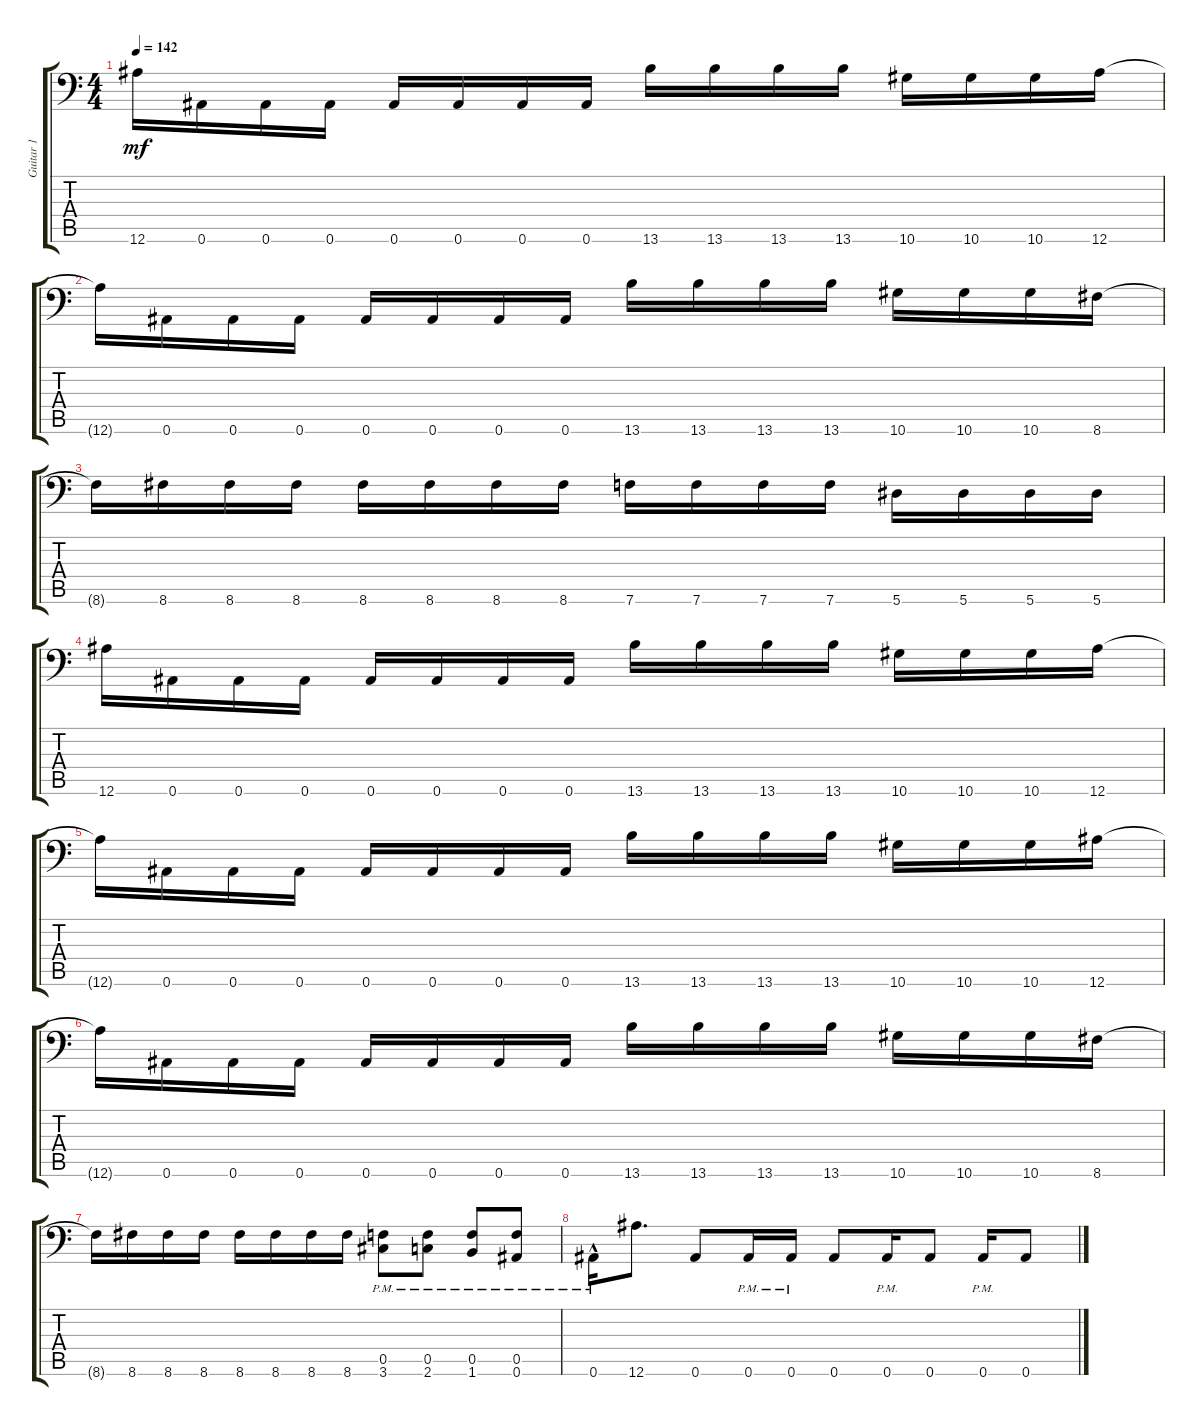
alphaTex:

\track ("Guitar 1" "Guitar 1") {instrument overdrivenguitar}
\staff {score tabs}
\tuning (C4 G3 Eb3 Bb2 F2 Bb1) {hide}
\ts (4 4)
\tempo 142
\clef f4
\ks c
12.6{t}.16{dy mf} 0.6.16 0.6.16 0.6.16 0.6.16 0.6.16 0.6.16 0.6.16 13.6.16 13.6.16 13.6.16 13.6.16 10.6.16 10.6.16 10.6.16 12.6.16 |
12.6{t}.16 0.6.16 0.6.16 0.6.16 0.6.16 0.6.16 0.6.16 0.6.16 13.6.16 13.6.16 13.6.16 13.6.16 10.6.16 10.6.16 10.6.16 8.6.16 |
8.6{t}.16 8.6.16 8.6.16 8.6.16 8.6.16 8.6.16 8.6.16 8.6.16 7.6.16 7.6.16 7.6.16 7.6.16 5.6.16 5.6.16 5.6.16 5.6.16 |
12.6.16 0.6.16 0.6.16 0.6.16 0.6.16 0.6.16 0.6.16 0.6.16 13.6.16 13.6.16 13.6.16 13.6.16 10.6.16 10.6.16 10.6.16 12.6.16 |
12.6{t}.16 0.6.16 0.6.16 0.6.16 0.6.16 0.6.16 0.6.16 0.6.16 13.6.16 13.6.16 13.6.16 13.6.16 10.6.16 10.6.16 10.6.16 12.6.16 |
12.6{t}.16 0.6.16 0.6.16 0.6.16 0.6.16 0.6.16 0.6.16 0.6.16 13.6.16 13.6.16 13.6.16 13.6.16 10.6.16 10.6.16 10.6.16 8.6.16 |
8.6{t}.16 8.6.16 8.6.16 8.6.16 8.6.16 8.6.16 8.6.16 8.6.16 (0.5{pm} 3.6{pm}).8 (0.5{pm} 2.6{pm}).8 (0.5{pm} 1.6{pm}).8 (0.5{pm} 0.6{pm}).8 |
0.6{hac pm}.16 12.6.8{d} 0.6.8 0.6{pm}.16 0.6{pm}.16 0.6.8 0.6{pm}.16 0.6.8 0.6{pm}.16 0.6.8
